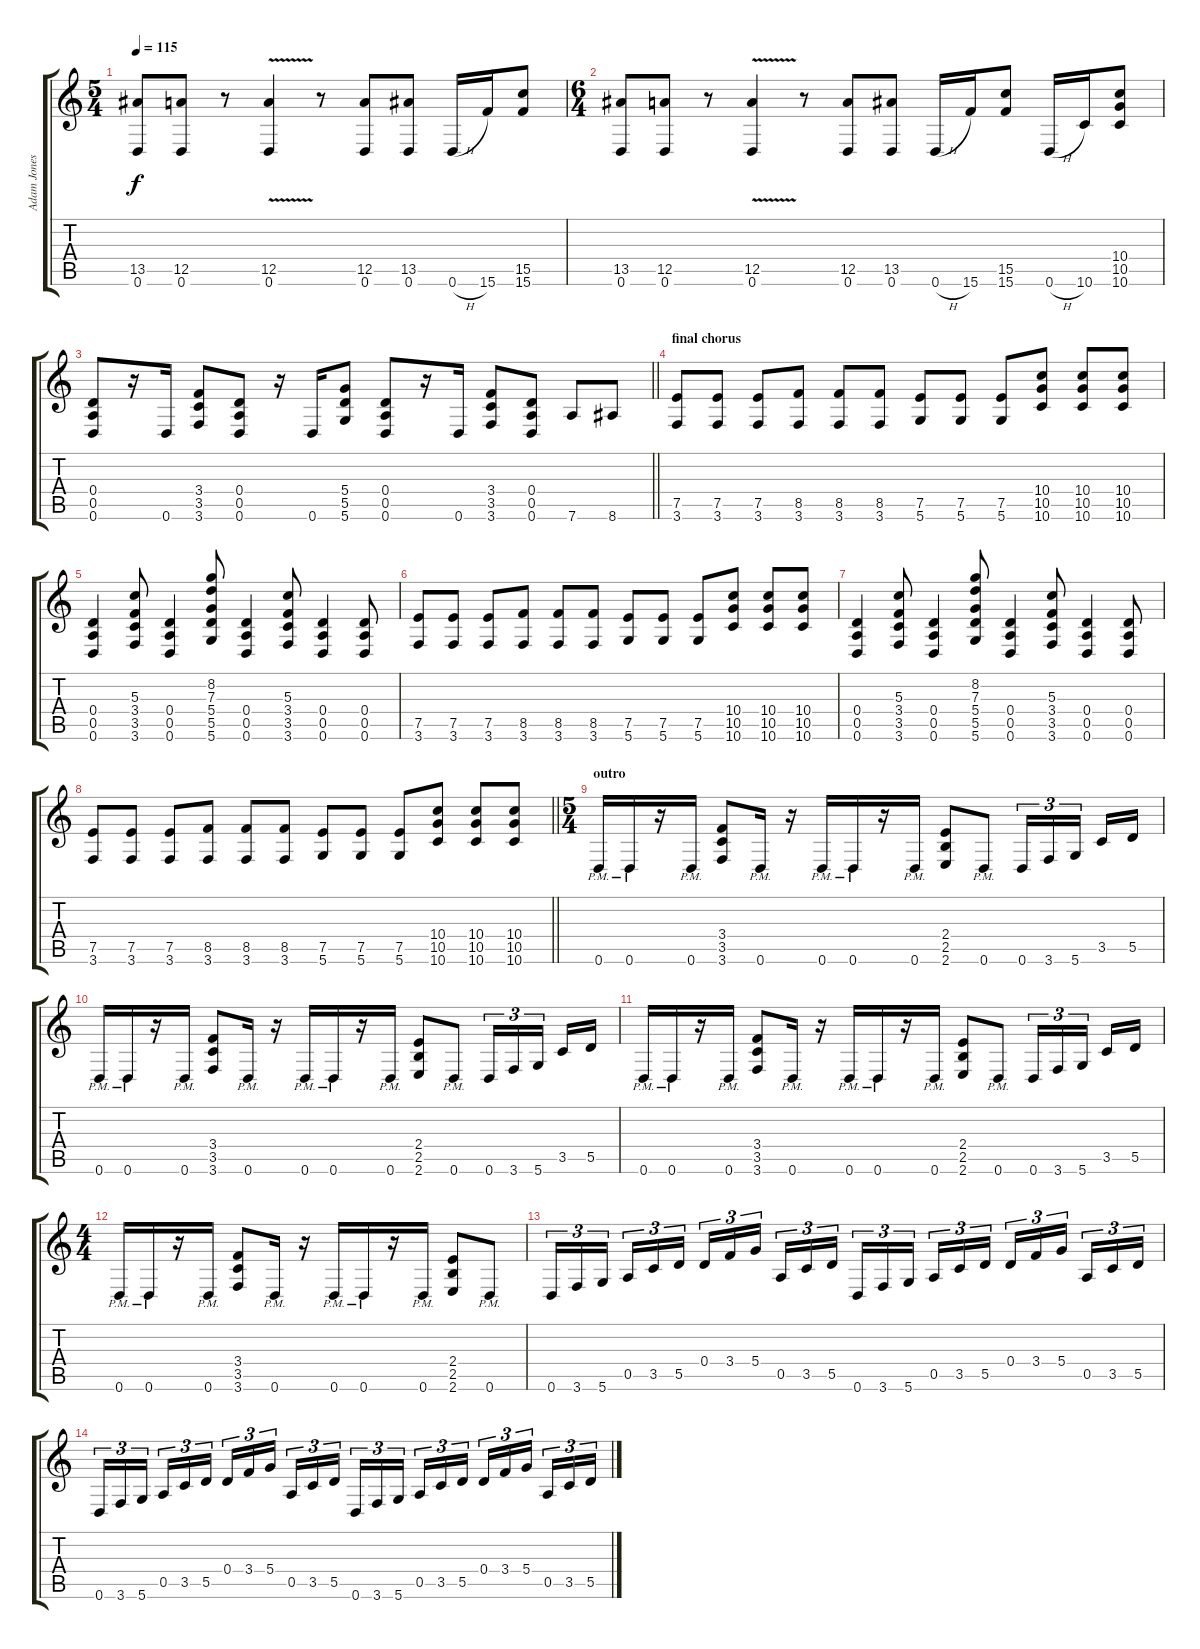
\track ("Adam Jones" "Adam Jones") {instrument distortionguitar}
\staff {score tabs}
\tuning (E4 B3 G3 D3 A2 D2) {hide}
\ts (5 4)
\tempo 115
\clef g2
\ks c
(13.5 0.6).8{dy f} (12.5 0.6).8 r.8 (12.5{v} 0.6).4 r.8 (12.5 0.6).8 (13.5 0.6).8 0.6{h}.16 15.6.16 (15.5 15.6).8 |
\ts (6 4)
(13.5 0.6).8 (12.5 0.6).8 r.8 (12.5{v} 0.6).4 r.8 (12.5 0.6).8 (13.5 0.6).8 0.6{h}.16 15.6.16 (15.5 15.6).8 0.6{h}.16 10.6.16 (10.4 10.5 10.6).8 |
\barLineRight lightlight
(0.4 0.5 0.6).8 r.16 0.6.16 (3.4 3.5 3.6).8 (0.4 0.5 0.6).8 r.16 0.6.16 (5.4 5.5 5.6).8 (0.4 0.5 0.6).8 r.16 0.6.16 (3.4 3.5 3.6).8 (0.4 0.5 0.6).8 7.6.8 8.6.8 |
\section ("" "final chorus")
(7.5 3.6).8 (7.5 3.6).8 (7.5 3.6).8 (8.5 3.6).8 (8.5 3.6).8 (8.5 3.6).8 (7.5 5.6).8 (7.5 5.6).8 (7.5 5.6).8 (10.4 10.5 10.6).8 (10.4 10.5 10.6).8 (10.4 10.5 10.6).8 |
(0.4 0.5 0.6).4 (5.3 3.4 3.5 3.6).8 (0.4 0.5 0.6).4 (8.2 7.3 5.4 5.5 5.6).8 (0.4 0.5 0.6).4 (5.3 3.4 3.5 3.6).8 (0.4 0.5 0.6).4 (0.4 0.5 0.6).8 |
(7.5 3.6).8 (7.5 3.6).8 (7.5 3.6).8 (8.5 3.6).8 (8.5 3.6).8 (8.5 3.6).8 (7.5 5.6).8 (7.5 5.6).8 (7.5 5.6).8 (10.4 10.5 10.6).8 (10.4 10.5 10.6).8 (10.4 10.5 10.6).8 |
(0.4 0.5 0.6).4 (5.3 3.4 3.5 3.6).8 (0.4 0.5 0.6).4 (8.2 7.3 5.4 5.5 5.6).8 (0.4 0.5 0.6).4 (5.3 3.4 3.5 3.6).8 (0.4 0.5 0.6).4 (0.4 0.5 0.6).8 |
\barLineRight lightlight
(7.5 3.6).8 (7.5 3.6).8 (7.5 3.6).8 (8.5 3.6).8 (8.5 3.6).8 (8.5 3.6).8 (7.5 5.6).8 (7.5 5.6).8 (7.5 5.6).8 (10.4 10.5 10.6).8 (10.4 10.5 10.6).8 (10.4 10.5 10.6).8 |
\ts (5 4)
\section ("" "outro")
0.6{pm}.16 0.6{pm}.16 r.16 0.6{pm}.16 (3.4 3.5 3.6).8 0.6{pm}.16 r.16 0.6{pm}.16 0.6{pm}.16 r.16 0.6{pm}.16 (2.4 2.5 2.6).8 0.6{pm}.8 0.6.16{tu (3 2)} 3.6.16{tu (3 2)} 5.6.16{tu (3 2) beam splitsecondary} 3.5.16 5.5.16 |
0.6{pm}.16 0.6{pm}.16 r.16 0.6{pm}.16 (3.4 3.5 3.6).8 0.6{pm}.16 r.16 0.6{pm}.16 0.6{pm}.16 r.16 0.6{pm}.16 (2.4 2.5 2.6).8 0.6{pm}.8 0.6.16{tu (3 2)} 3.6.16{tu (3 2)} 5.6.16{tu (3 2) beam splitsecondary} 3.5.16 5.5.16 |
0.6{pm}.16 0.6{pm}.16 r.16 0.6{pm}.16 (3.4 3.5 3.6).8 0.6{pm}.16 r.16 0.6{pm}.16 0.6{pm}.16 r.16 0.6{pm}.16 (2.4 2.5 2.6).8 0.6{pm}.8 0.6.16{tu (3 2)} 3.6.16{tu (3 2)} 5.6.16{tu (3 2) beam splitsecondary} 3.5.16 5.5.16 |
\ts (4 4)
0.6{pm}.16 0.6{pm}.16 r.16 0.6{pm}.16 (3.4 3.5 3.6).8 0.6{pm}.16 r.16 0.6{pm}.16 0.6{pm}.16 r.16 0.6{pm}.16 (2.4 2.5 2.6).8 0.6{pm}.8 |
0.6.16{tu (3 2)} 3.6.16{tu (3 2)} 5.6.16{tu (3 2) beam splitsecondary} 0.5.16{tu (3 2)} 3.5.16{tu (3 2)} 5.5.16{tu (3 2)} 0.4.16{tu (3 2)} 3.4.16{tu (3 2)} 5.4.16{tu (3 2) beam splitsecondary} 0.5.16{tu (3 2)} 3.5.16{tu (3 2)} 5.5.16{tu (3 2)} 0.6.16{tu (3 2)} 3.6.16{tu (3 2)} 5.6.16{tu (3 2) beam splitsecondary} 0.5.16{tu (3 2)} 3.5.16{tu (3 2)} 5.5.16{tu (3 2)} 0.4.16{tu (3 2)} 3.4.16{tu (3 2)} 5.4.16{tu (3 2) beam splitsecondary} 0.5.16{tu (3 2)} 3.5.16{tu (3 2)} 5.5.16{tu (3 2)} |
0.6.16{tu (3 2)} 3.6.16{tu (3 2)} 5.6.16{tu (3 2) beam splitsecondary} 0.5.16{tu (3 2)} 3.5.16{tu (3 2)} 5.5.16{tu (3 2)} 0.4.16{tu (3 2)} 3.4.16{tu (3 2)} 5.4.16{tu (3 2) beam splitsecondary} 0.5.16{tu (3 2)} 3.5.16{tu (3 2)} 5.5.16{tu (3 2)} 0.6.16{tu (3 2)} 3.6.16{tu (3 2)} 5.6.16{tu (3 2) beam splitsecondary} 0.5.16{tu (3 2)} 3.5.16{tu (3 2)} 5.5.16{tu (3 2)} 0.4.16{tu (3 2)} 3.4.16{tu (3 2)} 5.4.16{tu (3 2) beam splitsecondary} 0.5.16{tu (3 2)} 3.5.16{tu (3 2)} 5.5.16{tu (3 2)}
